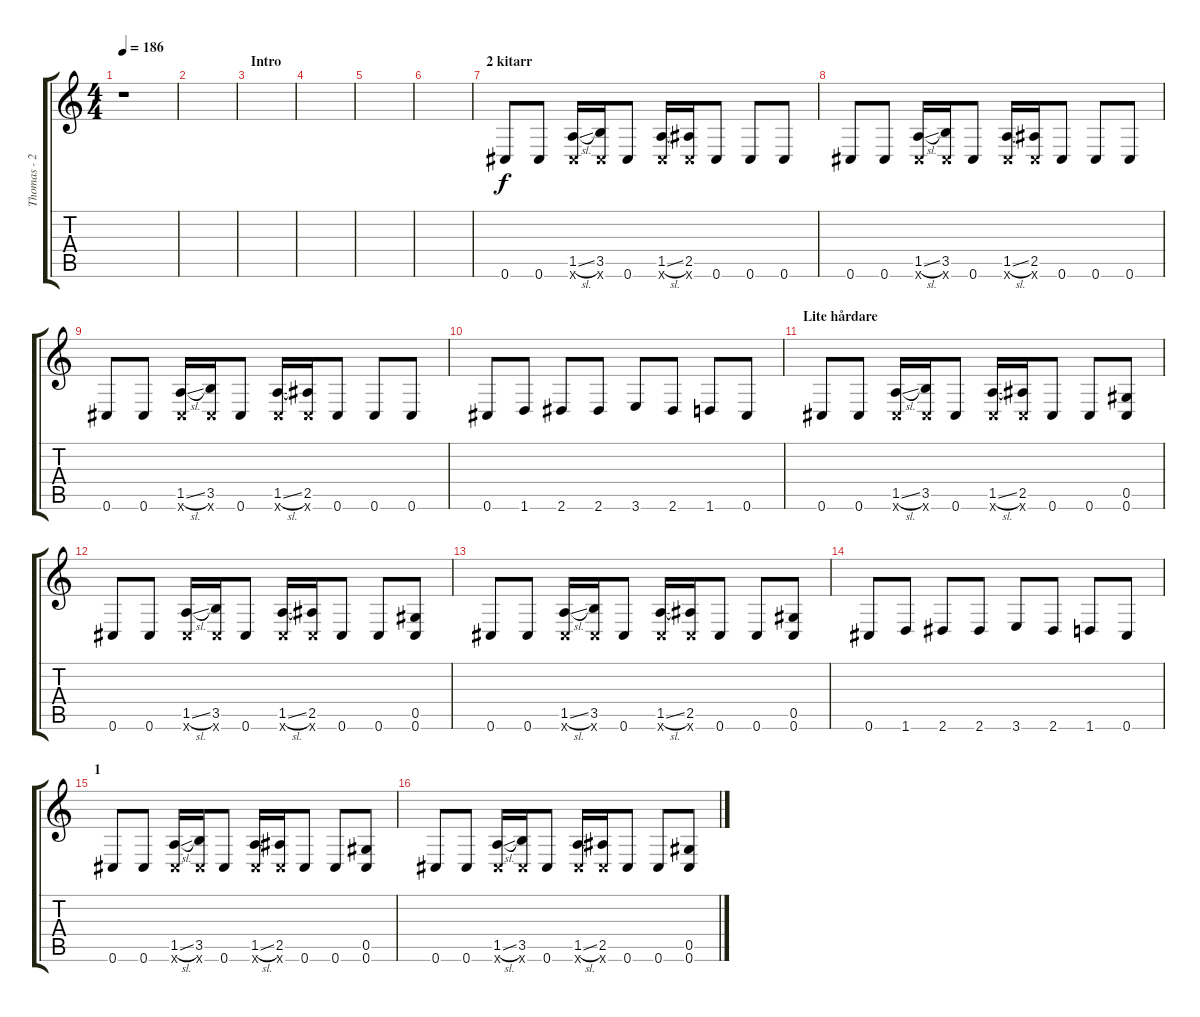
\track ("Thomas - 2" "Thomas - 2") {instrument distortionguitar}
\staff {score tabs}
\tuning (Eb4 Bb3 Gb3 Db3 Ab2 Db2) {hide}
\ts (4 4)
\tempo 186
\clef g2
\ks c
r.1{dy f instrument distortionguitar} |
|
\section ("" "Intro")
|
|
|
|
\section ("" "2 kitarr")
0.6.8 0.6.8 (1.5{sl} 0.6{x}).16 (3.5 0.6{x}).16 0.6.8 (1.5{sl} 0.6{x}).16 (2.5 0.6{x}).16 0.6.8 0.6.8 0.6.8 |
0.6.8 0.6.8 (1.5{sl} 0.6{x}).16 (3.5 0.6{x}).16 0.6.8 (1.5{sl} 0.6{x}).16 (2.5 0.6{x}).16 0.6.8 0.6.8 0.6.8 |
0.6.8 0.6.8 (1.5{sl} 0.6{x}).16 (3.5 0.6{x}).16 0.6.8 (1.5{sl} 0.6{x}).16 (2.5 0.6{x}).16 0.6.8 0.6.8 0.6.8 |
0.6.8 1.6.8 2.6.8 2.6.8 3.6.8 2.6.8 1.6.8 0.6.8 |
\section ("" "Lite hårdare")
0.6.8 0.6.8 (1.5{sl} 0.6{x}).16 (3.5 0.6{x}).16 0.6.8 (1.5{sl} 0.6{x}).16 (2.5 0.6{x}).16 0.6.8 0.6.8 (0.5 0.6).8 |
0.6.8 0.6.8 (1.5{sl} 0.6{x}).16 (3.5 0.6{x}).16 0.6.8 (1.5{sl} 0.6{x}).16 (2.5 0.6{x}).16 0.6.8 0.6.8 (0.5 0.6).8 |
0.6.8 0.6.8 (1.5{sl} 0.6{x}).16 (3.5 0.6{x}).16 0.6.8 (1.5{sl} 0.6{x}).16 (2.5 0.6{x}).16 0.6.8 0.6.8 (0.5 0.6).8 |
0.6.8 1.6.8 2.6.8 2.6.8 3.6.8 2.6.8 1.6.8 0.6.8 |
\section ("" "1")
0.6.8 0.6.8 (1.5{sl} 0.6{x}).16 (3.5 0.6{x}).16 0.6.8 (1.5{sl} 0.6{x}).16 (2.5 0.6{x}).16 0.6.8 0.6.8 (0.5 0.6).8 |
0.6.8 0.6.8 (1.5{sl} 0.6{x}).16 (3.5 0.6{x}).16 0.6.8 (1.5{sl} 0.6{x}).16 (2.5 0.6{x}).16 0.6.8 0.6.8 (0.5 0.6).8
